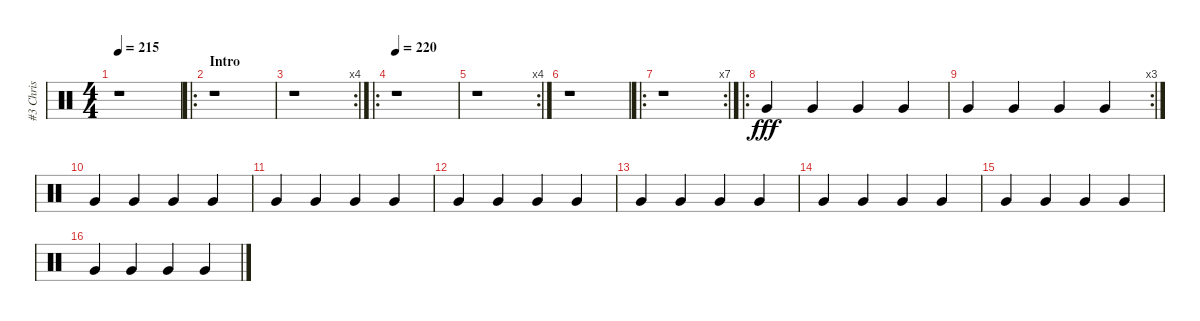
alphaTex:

\track ("#3 Chris" "#3 Chris") {instrument percussion}
\staff {score}
\articulation defaults
\ts (4 4)
\tempo 215
\tempo 223
\tempo 215
\clef neutral
\ks c
r.1{dy fff} |
\ro
\section ("" "Intro")
r.1 |
\rc 4
r.1 |
\ro
\tempo 220
r.1 |
\rc 4
r.1 |
r.1 |
\ro
\rc 7
r.1 |
\ro "Very Low Tom (hit)".4 "Very Low Tom (hit)".4 "Very Low Tom (hit)".4 "Very Low Tom (hit)".4
|
\rc 3 "Very Low Tom (hit)".4 "Very Low Tom (hit)".4 "Very Low Tom (hit)".4 "Very Low Tom (hit)".4
|
"Very Low Tom (hit)".4 "Very Low Tom (hit)".4 "Very Low Tom (hit)".4 "Very Low Tom (hit)".4 |
"Very Low Tom (hit)".4 "Very Low Tom (hit)".4 "Very Low Tom (hit)".4 "Very Low Tom (hit)".4 |
"Very Low Tom (hit)".4 "Very Low Tom (hit)".4 "Very Low Tom (hit)".4 "Very Low Tom (hit)".4 |
"Very Low Tom (hit)".4 "Very Low Tom (hit)".4 "Very Low Tom (hit)".4 "Very Low Tom (hit)".4 |
"Very Low Tom (hit)".4 "Very Low Tom (hit)".4 "Very Low Tom (hit)".4 "Very Low Tom (hit)".4 |
"Very Low Tom (hit)".4 "Very Low Tom (hit)".4 "Very Low Tom (hit)".4 "Very Low Tom (hit)".4 |
"Very Low Tom (hit)".4 "Very Low Tom (hit)".4 "Very Low Tom (hit)".4 "Very Low Tom (hit)".4
